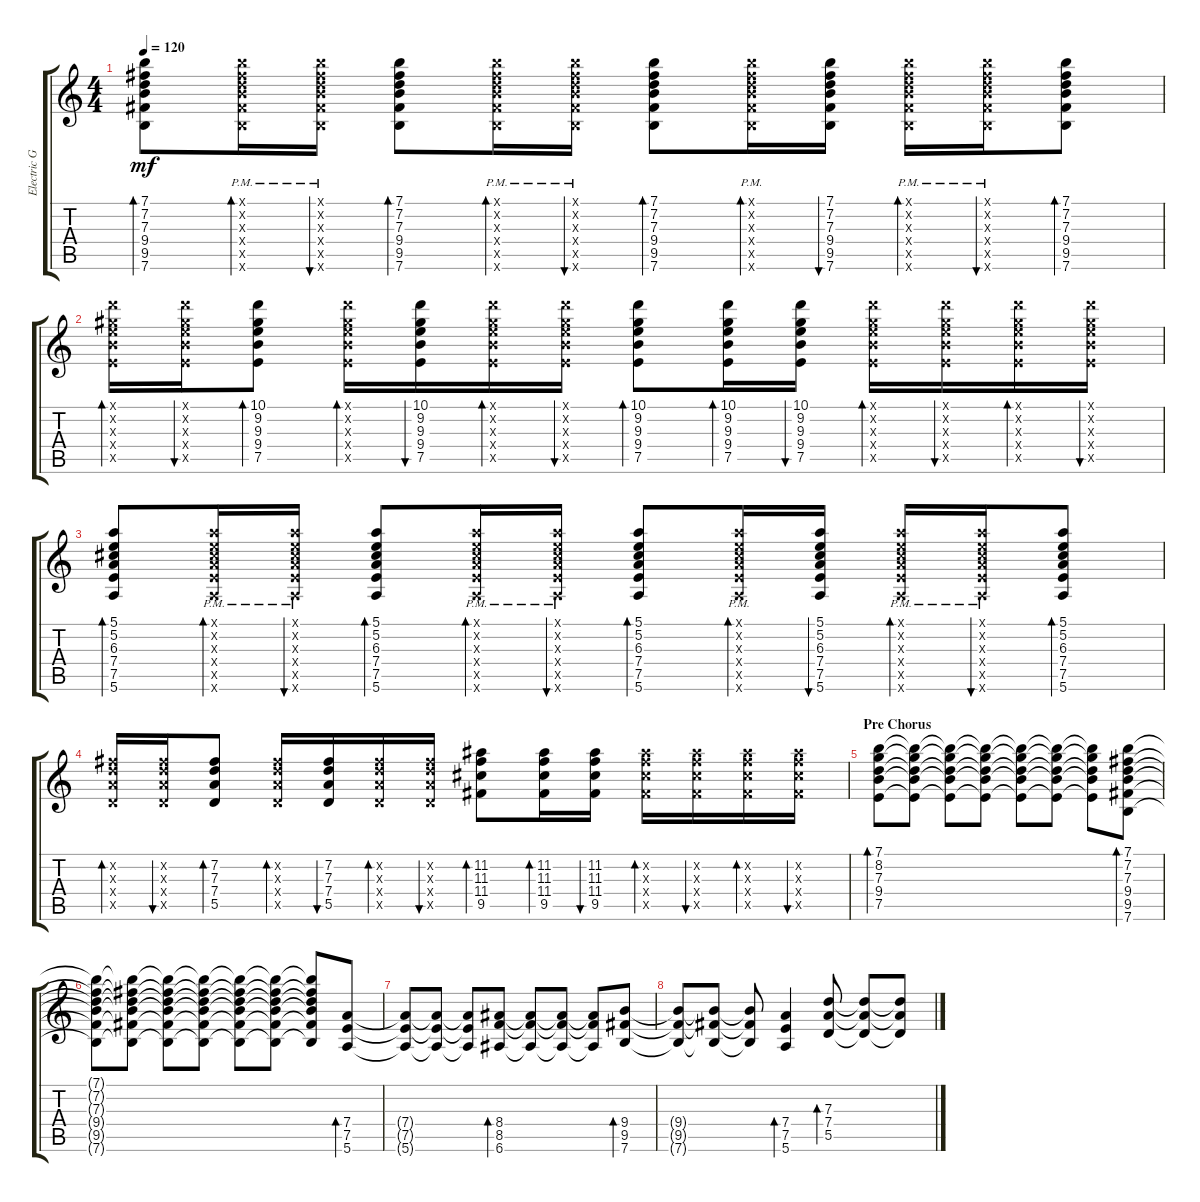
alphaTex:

\track ("Electric Guitar" "Electric G") {instrument electricguitarclean}
\staff {score tabs}
\tuning (E4 B3 G3 D3 A2 E2) {hide}
\ts (4 4)
\tempo 120
\clef g2
\ks c
(7.1 7.2 7.3 9.4 9.5 7.6).8{bd 30 dy mf} (7.1{pm x} 7.2{pm x} 7.3{pm x} 9.4{pm x} 9.5{pm x} 7.6{pm x}).16{bd 30} (7.1{pm x} 7.2{pm x} 7.3{pm x} 9.4{pm x} 9.5{pm x} 7.6{pm x}).16{bu 30} (7.1 7.2 7.3 9.4 9.5 7.6).8{bd 30} (7.1{pm x} 7.2{pm x} 7.3{pm x} 9.4{pm x} 9.5{pm x} 7.6{pm x}).16{bd 30} (7.1{pm x} 7.2{pm x} 7.3{pm x} 9.4{pm x} 9.5{pm x} 7.6{pm x}).16{bu 30} (7.1 7.2 7.3 9.4 9.5 7.6).8{bd 30} (7.1{pm x} 7.2{pm x} 7.3{pm x} 9.4{pm x} 9.5{pm x} 7.6{pm x}).16{bd 30} (7.1 7.2 7.3 9.4 9.5 7.6).16{bu 30} (7.1{pm x} 7.2{pm x} 7.3{pm x} 9.4{pm x} 9.5{pm x} 7.6{pm x}).16{bd 30} (7.1{pm x} 7.2{pm x} 7.3{pm x} 9.4{pm x} 9.5{pm x} 7.6{pm x}).16{bu 30} (7.1 7.2 7.3 9.4 9.5 7.6).8{bd 30} |
(10.1{x} 9.2{x} 9.3{x} 9.4{x} 7.5{x}).16{bd 30} (10.1{x} 9.2{x} 9.3{x} 9.4{x} 7.5{x}).16{bu 30} (10.1 9.2 9.3 9.4 7.5).8{bd 30} (10.1{x} 9.2{x} 9.3{x} 9.4{x} 7.5{x}).16{bd 30} (10.1 9.2 9.3 9.4 7.5).16{bu 30} (10.1{x} 9.2{x} 9.3{x} 9.4{x} 7.5{x}).16{bd 30} (10.1{x} 9.2{x} 9.3{x} 9.4{x} 7.5{x}).16{bu 30} (10.1 9.2 9.3 9.4 7.5).8{bd 30} (10.1 9.2 9.3 9.4 7.5).16{bd 30} (10.1 9.2 9.3 9.4 7.5).16{bu 30} (10.1{x} 9.2{x} 9.3{x} 9.4{x} 7.5{x}).16{bd 30} (10.1{x} 9.2{x} 9.3{x} 9.4{x} 7.5{x}).16{bu 30} (10.1{x} 9.2{x} 9.3{x} 9.4{x} 7.5{x}).16{bd 30} (10.1{x} 9.2{x} 9.3{x} 9.4{x} 7.5{x}).16{bu 30} |
(5.1 5.2 6.3 7.4 7.5 5.6).8{bd 30} (5.1{x} 5.2{pm x} 6.3{pm x} 7.4{pm x} 7.5{pm x} 5.6{pm x}).16{bd 30} (5.1{pm x} 5.2{pm x} 6.3{pm x} 7.4{pm x} 7.5{pm x} 5.6{pm x}).16{bu 30} (5.1 5.2 6.3 7.4 7.5 5.6).8{bd 30} (5.1{pm x} 5.2{pm x} 6.3{pm x} 7.4{pm x} 7.5{pm x} 5.6{pm x}).16{bd 30} (5.1{pm x} 5.2{pm x} 6.3{pm x} 7.4{pm x} 7.5{x} 5.6{pm x}).16{bu 30} (5.1 5.2 6.3 7.4 7.5 5.6).8{bd 30} (5.1{pm x} 5.2{pm x} 6.3{pm x} 7.4{pm x} 7.5{pm x} 5.6{pm x}).16{bd 30} (5.1 5.2 6.3 7.4 7.5 5.6).16{bu 30} (5.1{x} 5.2{pm x} 6.3{pm x} 7.4{pm x} 7.5{pm x} 5.6{pm x}).16{bd 30} (5.1{pm x} 5.2{pm x} 6.3{pm x} 7.4{pm x} 7.5{pm x} 5.6{pm x}).16{bu 30} (5.1 5.2 6.3 7.4 7.5 5.6).8{bd 30} |
(7.2{x} 7.3{x} 7.4{x} 5.5{x}).16{bd 30} (7.2{x} 7.3{x} 7.4{x} 5.5{x}).16{bu 30} (7.2 7.3 7.4 5.5).8{bd 30} (7.2{x} 7.3{x} 7.4{x} 5.5{x}).16{bd 30} (7.2 7.3 7.4 5.5).16{bu 30} (7.2{x} 7.3{x} 7.4{x} 5.5{x}).16{bd 30} (7.2{x} 7.3{x} 7.4{x} 5.5{x}).16{bu 30} (11.2 11.3 11.4 9.5).8{bd 30} (11.2 11.3 11.4 9.5).16{bd 30} (11.2 11.3 11.4 9.5).16{bu 30} (11.2{x} 11.3{x} 11.4{x} 9.5{x}).16{bd 30} (11.2{x} 11.3{x} 11.4{x} 9.5{x}).16{bu 30} (11.2{x} 11.3{x} 11.4{x} 9.5{x}).16{bd 30} (11.2{x} 11.3{x} 11.4{x} 9.5{x}).16{bu 30} |
\section ("" "Pre Chorus")
(7.1 8.2 7.3 9.4 7.5).8{bd 30} (7.1{t} 8.2{t} 7.3{t} 9.4{t} 7.5{t}).8 (7.1{t} 8.2{t} 7.3{t} 9.4{t} 7.5{t}).8 (7.1{t} 8.2{t} 7.3{t} 9.4{t} 7.5{t}).8 (7.1{t} 8.2{t} 7.3{t} 9.4{t} 7.5{t}).8 (7.1{t} 8.2{t} 7.3{t} 9.4{t} 7.5{t}).8 (7.1{t} 8.2{t} 7.3{t} 9.4{t} 7.5{t}).8 (7.1 7.2 7.3 9.4 9.5 7.6).8{bd 30} |
(7.1{t} 7.2{t} 7.3{t} 9.4{t} 9.5{t} 7.6{t}).8 (7.1{t} 7.2{t} 7.3{t} 9.4{t} 9.5{t} 7.6{t}).8 (7.1{t} 7.2{t} 7.3{t} 9.4{t} 9.5{t} 7.6{t}).8 (7.1{t} 7.2{t} 7.3{t} 9.4{t} 9.5{t} 7.6{t}).8 (7.1{t} 7.2{t} 7.3{t} 9.4{t} 9.5{t} 7.6{t}).8 (7.1{t} 7.2{t} 7.3{t} 9.4{t} 9.5{t} 7.6{t}).8 (7.1{t} 7.2{t} 7.3{t} 9.4{t} 9.5{t} 7.6{t}).8 (7.4 7.5 5.6).8{bd 30} |
(7.4{t} 7.5{t} 5.6{t}).8 (7.4{t} 7.5{t} 5.6{t}).8 (7.4{t} 7.5{t} 5.6{t}).8 (8.4 8.5 6.6).8{bd 30} (8.4{t} 8.5{t} 6.6{t}).8 (8.4{t} 8.5{t} 6.6{t}).8 (8.4{t} 8.5{t} 6.6{t}).8 (9.4 9.5 7.6).8{bd 30} |
(9.4{t} 9.5{t} 7.6{t}).8 (9.4{t} 9.5{t} 7.6{t}).8 (9.4{t} 9.5{t} 7.6{t}).8 (7.4 7.5 5.6).4{bd 30} (7.3 7.4 5.5).8{bd 30} (7.3{t} 7.4{t} 5.5{t}).8 (7.3{t} 7.4{t} 5.5{t}).8
